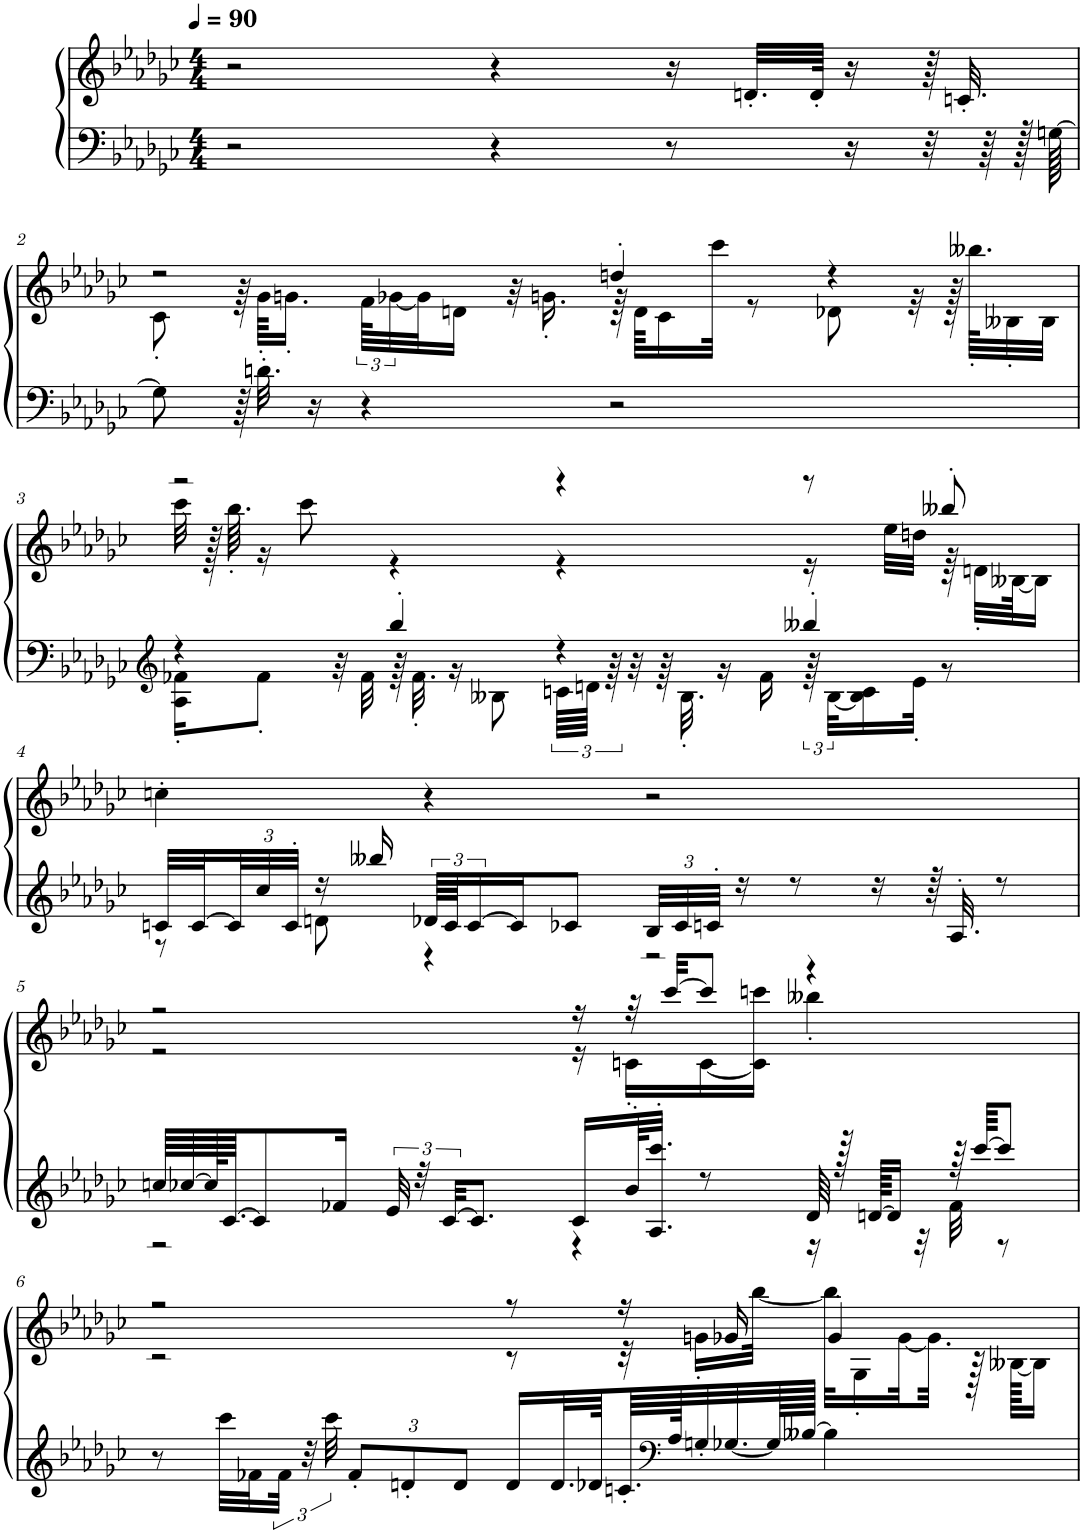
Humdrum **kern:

**kern	**kern
*part1	*part1
*staff2	*staff1
*I"ピアノ	*
*clefF4	*clefG2
*k[b-e-a-d-g-c-]	*k[b-e-a-d-g-c-]
*M4/4	*M4/4
*MM90	*MM90
=1	=1
2r	2r
4r	4r
8r	16r
.	32.dn'/LLL
.	64d'/JJJk
16r	16r
32r	64r
.	32.cn'/
64r	.
128r	.
[128Gn\	.
!!LO:LB:g=z
=2	=2
*	*^
8G\]	2r	8c-'\
64r	.	64r
32.dn'\	.	64g-'\KKLL
.	.	16.gn'\JJ
16r	.	.
4r	.	96f\KLLL
.	.	[48g-X\
.	.	32g-\J]
.	.	16dn\JJ
.	.	32r
.	.	16.gn'\
2r	4ddn'/	64r
.	.	64d\KKLL
.	.	16c-\
.	.	32ccc-\JJk
.	.	8r
.	4r	8d-X\
.	.	32r
.	.	128r
.	.	64.bb--X'\KLLL
.	.	32B--X'\
.	.	32B--\JJJ
!!LO:LB:g=z	!!
=3	=3	=3
*clefG2	*	*
*^	*	*
4r	16A-\' 16f-X\'KL	2r	32ccc-\
.	.	.	128r
.	.	.	64.bb-'\
.	8f-'\J	.	16r
.	.	.	8ccc-\
.	32r	.	.
.	32f-\	.	.
4bb-'/	64r	.	4r
.	32.f-'\	.	.
.	16r	.	.
.	8B--X\	.	.
4r	96cn\LLLL	4r	4r
.	96dn\JJJJ	.	.
.	96r	.	.
.	32r	.	.
.	64r	.	.
.	32.B--'\	.	.
.	16r	.	.
.	16f-\	.	.
4bb--X'/	96r	8r	16r
.	[48B--\KLL	.	.
.	16B--\] 16c\	.	.
.	.	.	32ee-\LLL
.	32e-'\JJk	.	32ddn\JJJ
.	8r	8bb--X'/	64r
.	.	.	32dn'\LLL
.	.	.	[64B--X\JK
.	.	.	16B--\JJ]
*	*	*v	*v
!!LO:LB:g=z
=4	=4	=4
32cn/LLL	8r	4ccn'\
[32c/	.	.
*Xbrackettup	*	*
48c/]	.	.
48cc-/	.	.
48c'/JJJ	.	.
16r	8dn\	.
16bb--X/	.	.
*brackettup	*	*
96d-X/LLLL	4r	4r
96c/JJ	.	.
[24c/	.	.
16c/J]	.	.
8c-X/J	.	.
*Xbrackettup	*	*
48B-/LLL	2r	2r
48c-/	.	.
48cn'/JJJ	.	.
16r	.	.
8r	.	.
16r	.	.
64r	.	.
32.A-'/	.	.
8r	.	.
!!LO:LB:g=z
=5	=5	=5
*	*	*^
64ccn/LLLL	2r	2r	2r
[64cc-X/	.	.	.
128cc-/K]	.	.	.
[64.c-/JJJ	.	.	.
8c-/]	.	.	.
16f-X/Jk	.	.	.
*brackettup	*	*	*
48e-/	.	.	.
48r	.	.	.
[48c-/KKL	.	.	.
8.c-/J]	.	.	.
16c-/LL	4r	16r	16r
64b-'/KL	.	32r	16cn'\LL
32.A-/' 32.ccc-/'JJJ	.	.	.
.	.	[32ccc-/KKL	.
8r	.	8ccc-/J]	[16c\
.	.	.	16c\] 16cccn\JJ
64d-/	16r	4r	4bb--X'\
128r	.	.	.
[128dn/KKKLL	.	.	.
16d/JJ]	.	.	.
.	32r	.	.
64r	32f-\	.	.
[64ccc-/KKKL	.	.	.
8ccc-/J]	8r	.	.
*v	*v	*	*
!!LO:LB:g=z	!!
=6	=6	=6
8r	2r	2r
32ccc-\LLL	.	.
32f-X\	.	.
48f-\JJJ	.	.
48r	.	.
48ccc-\	.	.
*Xbrackettup	*	*
12f-'/L	.	.
12dn'/	.	.
12d/J	.	.
16d/LL	8r	8r
32.d/L	.	.
64d-X/L	.	.
64.cn'/	16r	32r
*clefF4	*	*
128A-/JK	.	.
32Gn'/	.	16gn'\LL
[32.G-X/	16g-X/	.
.	.	[32bb-\JJk
128G-/LL]	.	.
[128B--X/JJJJJ	.	.
4B--\]	4g-'/	32bb-\KLL]
.	.	16G-'\
.	.	[32g-\L
.	.	32.g-\JJJ]
.	.	128r
.	.	[128B--X\KKKLL
.	.	16B--\JJ]
*	*v	*v
=	=
*-	*-
